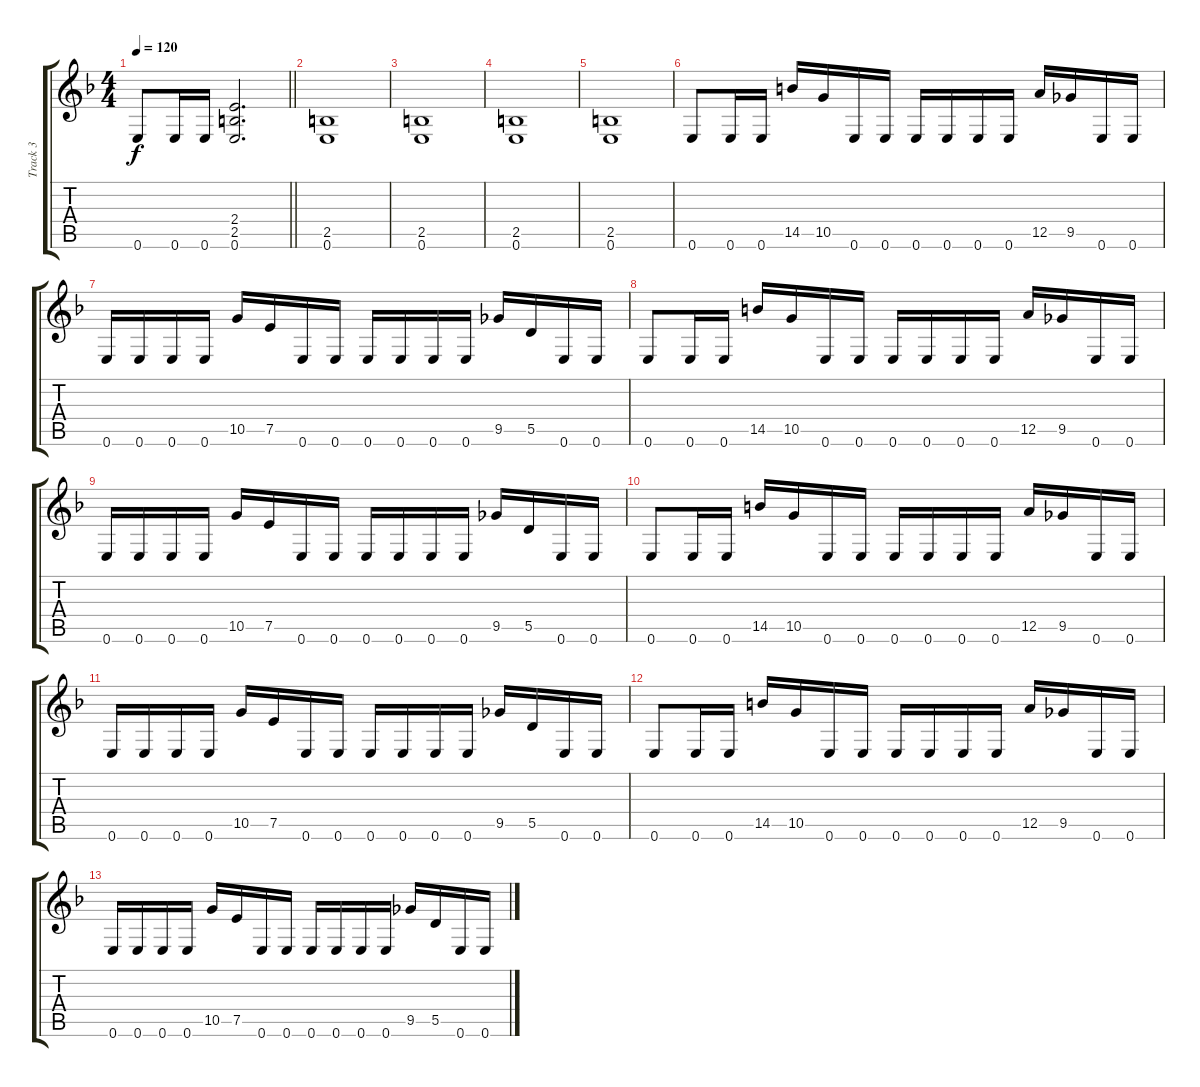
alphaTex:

\track ("Track 3" "Track 3") {instrument distortionguitar}
\staff {score tabs}
\tuning (E4 B3 G3 D3 A2 E2) {hide}
\ts (4 4)
\tempo 120
\clef g2
\barLineRight lightlight
\ks f
0.6.8{dy f} 0.6.16 0.6.16 (2.4 2.5 0.6).2{d} |
(2.5 0.6).1 |
(2.5 0.6).1 |
(2.5 0.6).1 |
(2.5 0.6).1 |
0.6.8 0.6.16 0.6.16 14.5.16 10.5.16 0.6.16 0.6.16 0.6.16 0.6.16 0.6.16 0.6.16 12.5.16 9.5.16 0.6.16 0.6.16 |
0.6.16 0.6.16 0.6.16 0.6.16 10.5.16 7.5.16 0.6.16 0.6.16 0.6.16 0.6.16 0.6.16 0.6.16 9.5.16 5.5.16 0.6.16 0.6.16 |
0.6.8 0.6.16 0.6.16 14.5.16 10.5.16 0.6.16 0.6.16 0.6.16 0.6.16 0.6.16 0.6.16 12.5.16 9.5.16 0.6.16 0.6.16 |
0.6.16 0.6.16 0.6.16 0.6.16 10.5.16 7.5.16 0.6.16 0.6.16 0.6.16 0.6.16 0.6.16 0.6.16 9.5.16 5.5.16 0.6.16 0.6.16 |
0.6.8 0.6.16 0.6.16 14.5.16 10.5.16 0.6.16 0.6.16 0.6.16 0.6.16 0.6.16 0.6.16 12.5.16 9.5.16 0.6.16 0.6.16 |
0.6.16 0.6.16 0.6.16 0.6.16 10.5.16 7.5.16 0.6.16 0.6.16 0.6.16 0.6.16 0.6.16 0.6.16 9.5.16 5.5.16 0.6.16 0.6.16 |
0.6.8 0.6.16 0.6.16 14.5.16 10.5.16 0.6.16 0.6.16 0.6.16 0.6.16 0.6.16 0.6.16 12.5.16 9.5.16 0.6.16 0.6.16 |
0.6.16 0.6.16 0.6.16 0.6.16 10.5.16 7.5.16 0.6.16 0.6.16 0.6.16 0.6.16 0.6.16 0.6.16 9.5.16 5.5.16 0.6.16 0.6.16
